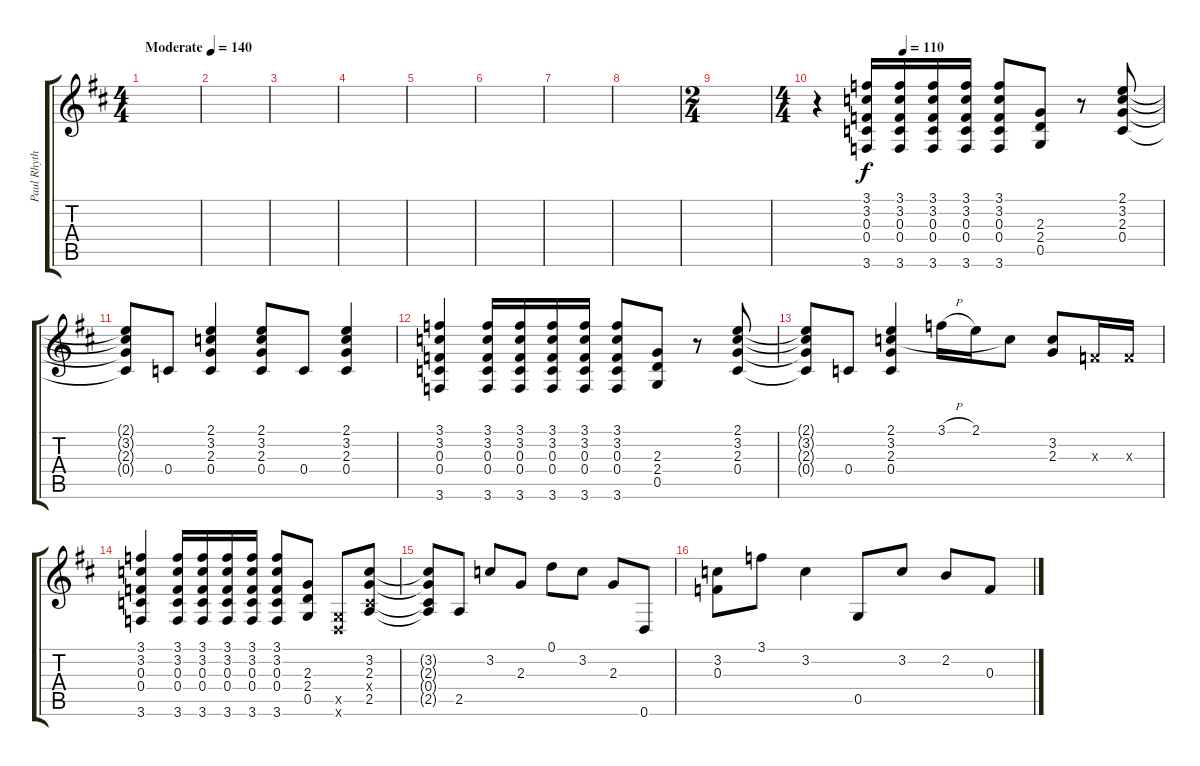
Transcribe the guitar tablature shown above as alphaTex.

\track ("Paul Rhythm" "Paul Rhyth") {instrument overdrivenguitar}
\staff {score tabs}
\tuning (D4 A3 F3 C3 G2 D2) {hide}
\ts (4 4)
\tempo (140 "Moderate")
\clef g2
\ks d
|
|
|
|
|
|
|
|
\ts (2 4)
|
\ts (4 4)
\tempo (110 0.25)
r.4 (3.1 3.2 0.3 0.4 3.6).16 (3.1 3.2 0.3 0.4 3.6).16 (3.1 3.2 0.3 0.4 3.6).16 (3.1 3.2 0.3 0.4 3.6).16 (3.1 3.2 0.3 0.4 3.6).8 (2.3 2.4 0.5).8 r.8 (2.1 3.2 2.3 0.4).8 |
(2.1{t} 3.2{t} 2.3{t} 0.4{t}).8 0.4.8 (2.1 3.2 2.3 0.4).4 (2.1 3.2 2.3 0.4).8 0.4.8 (2.1 3.2 2.3 0.4).4 |
(3.1 3.2 0.3 0.4 3.6).4 (3.1 3.2 0.3 0.4 3.6).16 (3.1 3.2 0.3 0.4 3.6).16 (3.1 3.2 0.3 0.4 3.6).16 (3.1 3.2 0.3 0.4 3.6).16 (3.1 3.2 0.3 0.4 3.6).8 (2.3 2.4 0.5).8 r.8 (2.1 3.2 2.3 0.4).8 |
(2.1{t} 3.2{t} 2.3{t} 0.4{t}).8 0.4.8 (2.1 3.2 2.3 0.4).4 3.1{h}.16 2.1.16 3.2{t}.8 (3.2 2.3).8 0.3{x}.16 0.3{x}.16 |
(3.1 3.2 0.3 0.4 3.6).4 (3.1 3.2 0.3 0.4 3.6).16 (3.1 3.2 0.3 0.4 3.6).16 (3.1 3.2 0.3 0.4 3.6).16 (3.1 3.2 0.3 0.4 3.6).16 (3.1 3.2 0.3 0.4 3.6).8 (2.3 2.4 0.5).8 (0.5{x} 0.6{x}).8 (3.2 2.3 0.4{x} 2.5).8 |
(3.2{t} 2.3{t} 0.4{t} 2.5{t}).8 2.5.8 3.2.8 2.3.8 0.1.8 3.2.8 2.3.8 0.6.8 |
(3.2 0.3).8 3.1.8 3.2.4 0.5.8 3.2.8 2.2.8 0.3.8
